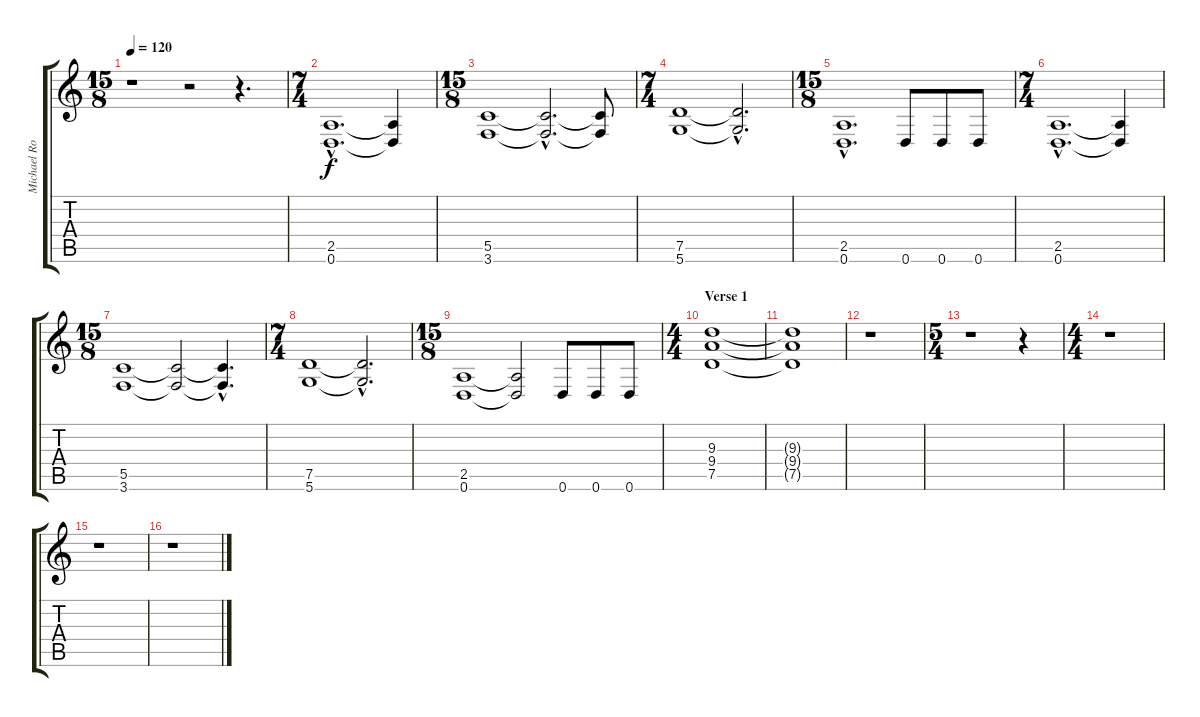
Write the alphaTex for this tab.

\track ("Michael Romeo Lead" "Michael Ro") {instrument distortionguitar}
\staff {score tabs}
\tuning (D4 A3 F3 C3 G2 D2) {hide}
\ts (15 8)
\tempo 120
\clef g2
\ks c
r.1{dy f} r.2 r.4{d} |
\ts (7 4)
(2.5{hac} 0.6{hac}).1{d volume 16 balance 8} (2.5{t} 0.6{t}).4 |
\ts (15 8)
(5.5 3.6).1 (5.5{hac t} 3.6{hac t}).2{d} (5.5{t} 3.6{t}).8 |
\ts (7 4)
(7.5 5.6).1 (7.5{hac t} 5.6{hac t}).2{d} |
\ts (15 8)
(2.5{hac} 0.6{hac}).1{d} 0.6.8 0.6.8 0.6.8 |
\ts (7 4)
(2.5{hac} 0.6{hac}).1{d} (2.5{t} 0.6{t}).4 |
\ts (15 8)
(5.5 3.6).1 (5.5{t} 3.6{t}).2 (5.5{hac t} 3.6{hac t}).4{d} |
\ts (7 4)
(7.5 5.6).1 (7.5{hac t} 5.6{hac t}).2{d} |
\ts (15 8)
(2.5 0.6).1 (2.5{t} 0.6{t}).2 0.6.8 0.6.8 0.6.8 |
\ts (4 4)
\section ("" "Verse 1")
(9.3 9.4 7.5).1{volume 16} |
(9.3{t} 9.4{t} 7.5{t}).1 |
r.1 |
\ts (5 4)
r.1 r.4 |
\ts (4 4)
r.1 |
r.1 |
r.1
